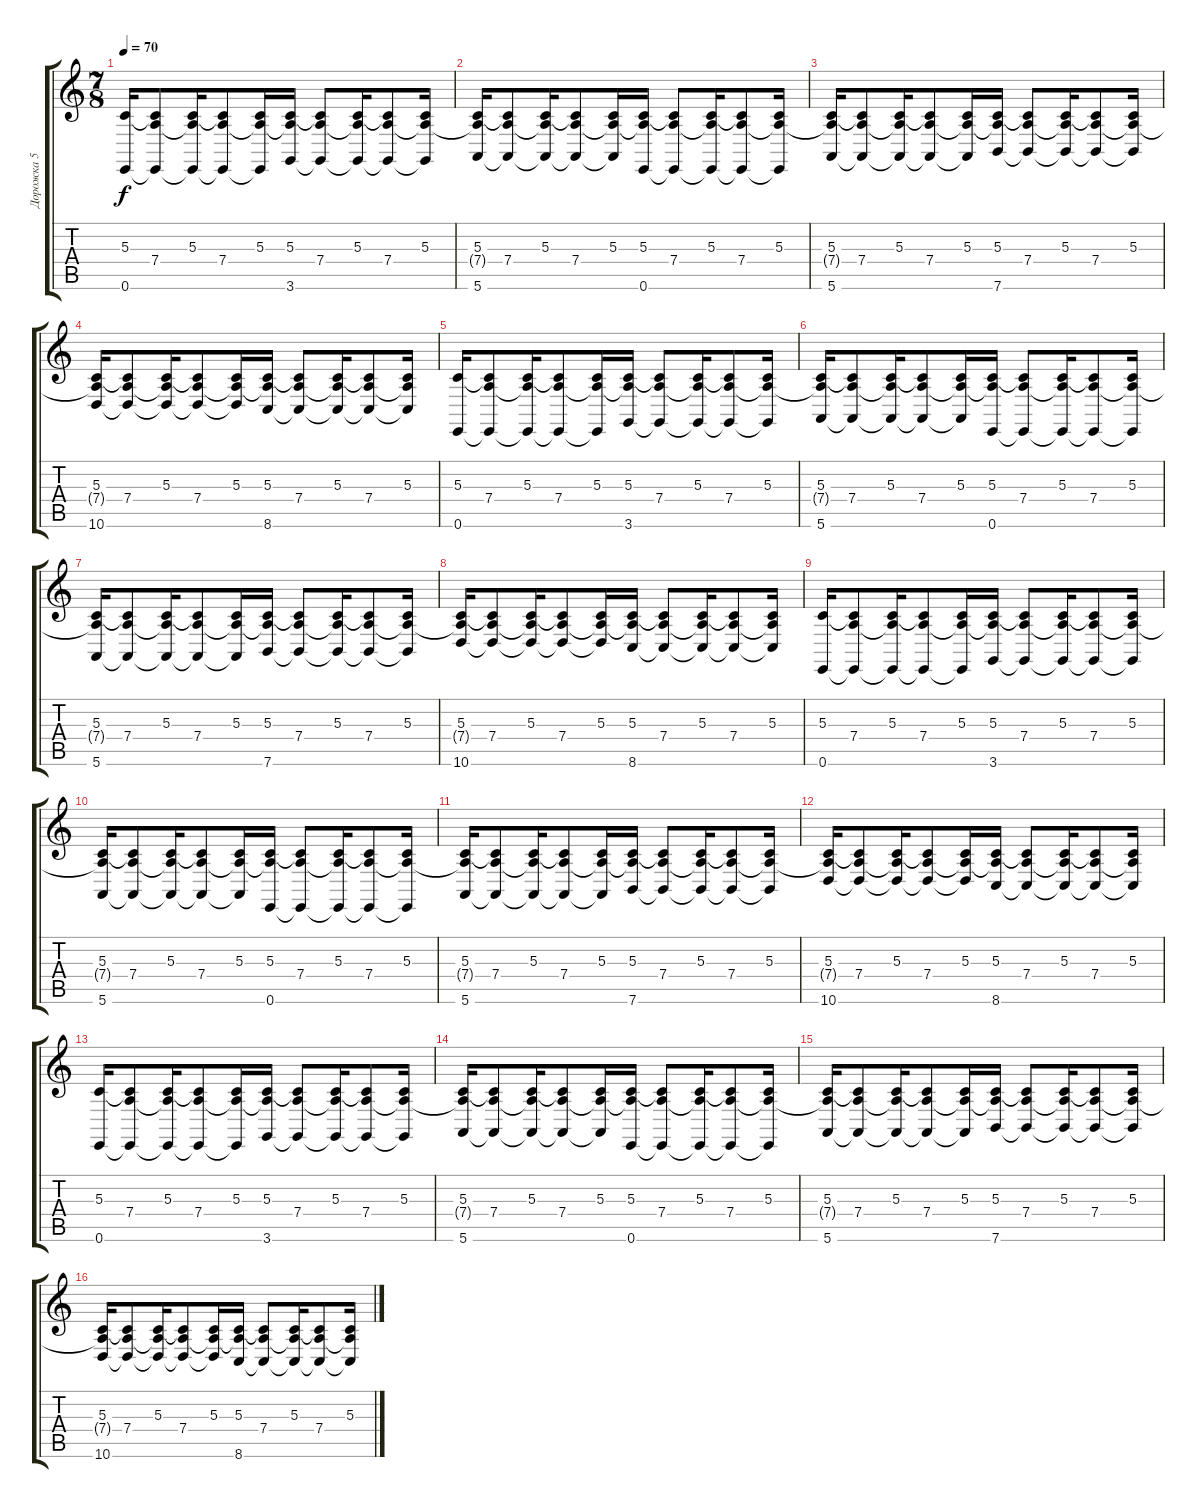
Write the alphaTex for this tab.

\track ("Дорожка 5" "Дорожка 5") {instrument brightacousticpiano}
\staff {score tabs}
\tuning (E4 B3 G3 D3 A2 E2) {hide}
\ts (7 8)
\tempo 70
\clef g2
\ks c
(5.3 0.6).16{dy f} (5.3{t} 7.4 0.6{t}).8 (5.3 7.4{t} 0.6{t}).16 (5.3{t} 7.4 0.6{t}).8 (5.3 7.4{t} 0.6{t}).16 (5.3 7.4{t} 3.6).16 (5.3{t} 7.4 3.6{t}).8 (5.3 7.4{t} 3.6{t}).16 (5.3{t} 7.4 3.6{t}).8 (5.3 7.4{t} 3.6{t}).16 |
(5.3 7.4{t} 5.6).16 (5.3{t} 7.4 5.6{t}).8 (5.3 7.4{t} 5.6{t}).16 (5.3{t} 7.4 5.6{t}).8 (5.3 7.4{t} 5.6{t}).16 (5.3 7.4{t} 0.6).16 (5.3{t} 7.4 0.6{t}).8 (5.3 7.4{t} 0.6{t}).16 (5.3{t} 7.4 0.6{t}).8 (5.3 7.4{t} 0.6{t}).16 |
(5.3 7.4{t} 5.6).16 (5.3{t} 7.4 5.6{t}).8 (5.3 7.4{t} 5.6{t}).16 (5.3{t} 7.4 5.6{t}).8 (5.3 7.4{t} 5.6{t}).16 (5.3 7.4{t} 7.6).16 (5.3{t} 7.4 7.6{t}).8 (5.3 7.4{t} 7.6{t}).16 (5.3{t} 7.4 7.6{t}).8 (5.3 7.4{t} 7.6{t}).16 |
(5.3 7.4{t} 10.6).16 (5.3{t} 7.4 10.6{t}).8 (5.3 7.4{t} 10.6{t}).16 (5.3{t} 7.4 10.6{t}).8 (5.3 7.4{t} 10.6{t}).16 (5.3 7.4{t} 8.6).16 (5.3{t} 7.4 8.6{t}).8 (5.3 7.4{t} 8.6{t}).16 (5.3{t} 7.4 8.6{t}).8 (5.3 7.4{t} 8.6{t}).16 |
(5.3 0.6).16{volume 9} (5.3{t} 7.4 0.6{t}).8 (5.3 7.4{t} 0.6{t}).16 (5.3{t} 7.4 0.6{t}).8 (5.3 7.4{t} 0.6{t}).16 (5.3 7.4{t} 3.6).16 (5.3{t} 7.4 3.6{t}).8 (5.3 7.4{t} 3.6{t}).16 (5.3{t} 7.4 3.6{t}).8 (5.3 7.4{t} 3.6{t}).16 |
(5.3 7.4{t} 5.6).16 (5.3{t} 7.4 5.6{t}).8 (5.3 7.4{t} 5.6{t}).16 (5.3{t} 7.4 5.6{t}).8 (5.3 7.4{t} 5.6{t}).16 (5.3 7.4{t} 0.6).16 (5.3{t} 7.4 0.6{t}).8 (5.3 7.4{t} 0.6{t}).16 (5.3{t} 7.4 0.6{t}).8 (5.3 7.4{t} 0.6{t}).16 |
(5.3 7.4{t} 5.6).16 (5.3{t} 7.4 5.6{t}).8 (5.3 7.4{t} 5.6{t}).16 (5.3{t} 7.4 5.6{t}).8 (5.3 7.4{t} 5.6{t}).16 (5.3 7.4{t} 7.6).16 (5.3{t} 7.4 7.6{t}).8 (5.3 7.4{t} 7.6{t}).16 (5.3{t} 7.4 7.6{t}).8 (5.3 7.4{t} 7.6{t}).16 |
(5.3 7.4{t} 10.6).16 (5.3{t} 7.4 10.6{t}).8 (5.3 7.4{t} 10.6{t}).16 (5.3{t} 7.4 10.6{t}).8 (5.3 7.4{t} 10.6{t}).16 (5.3 7.4{t} 8.6).16 (5.3{t} 7.4 8.6{t}).8 (5.3 7.4{t} 8.6{t}).16 (5.3{t} 7.4 8.6{t}).8 (5.3 7.4{t} 8.6{t}).16 |
(5.3 0.6).16{volume 4} (5.3{t} 7.4 0.6{t}).8 (5.3 7.4{t} 0.6{t}).16 (5.3{t} 7.4 0.6{t}).8 (5.3 7.4{t} 0.6{t}).16 (5.3 7.4{t} 3.6).16 (5.3{t} 7.4 3.6{t}).8 (5.3 7.4{t} 3.6{t}).16 (5.3{t} 7.4 3.6{t}).8 (5.3 7.4{t} 3.6{t}).16 |
(5.3 7.4{t} 5.6).16 (5.3{t} 7.4 5.6{t}).8 (5.3 7.4{t} 5.6{t}).16 (5.3{t} 7.4 5.6{t}).8 (5.3 7.4{t} 5.6{t}).16 (5.3 7.4{t} 0.6).16 (5.3{t} 7.4 0.6{t}).8 (5.3 7.4{t} 0.6{t}).16 (5.3{t} 7.4 0.6{t}).8 (5.3 7.4{t} 0.6{t}).16 |
(5.3 7.4{t} 5.6).16 (5.3{t} 7.4 5.6{t}).8 (5.3 7.4{t} 5.6{t}).16 (5.3{t} 7.4 5.6{t}).8 (5.3 7.4{t} 5.6{t}).16 (5.3 7.4{t} 7.6).16 (5.3{t} 7.4 7.6{t}).8 (5.3 7.4{t} 7.6{t}).16 (5.3{t} 7.4 7.6{t}).8 (5.3 7.4{t} 7.6{t}).16 |
(5.3 7.4{t} 10.6).16 (5.3{t} 7.4 10.6{t}).8 (5.3 7.4{t} 10.6{t}).16 (5.3{t} 7.4 10.6{t}).8 (5.3 7.4{t} 10.6{t}).16 (5.3 7.4{t} 8.6).16 (5.3{t} 7.4 8.6{t}).8 (5.3 7.4{t} 8.6{t}).16 (5.3{t} 7.4 8.6{t}).8 (5.3 7.4{t} 8.6{t}).16 |
(5.3 0.6).16{volume 0} (5.3{t} 7.4 0.6{t}).8 (5.3 7.4{t} 0.6{t}).16 (5.3{t} 7.4 0.6{t}).8 (5.3 7.4{t} 0.6{t}).16 (5.3 7.4{t} 3.6).16 (5.3{t} 7.4 3.6{t}).8 (5.3 7.4{t} 3.6{t}).16 (5.3{t} 7.4 3.6{t}).8 (5.3 7.4{t} 3.6{t}).16 |
(5.3 7.4{t} 5.6).16 (5.3{t} 7.4 5.6{t}).8 (5.3 7.4{t} 5.6{t}).16 (5.3{t} 7.4 5.6{t}).8 (5.3 7.4{t} 5.6{t}).16 (5.3 7.4{t} 0.6).16 (5.3{t} 7.4 0.6{t}).8 (5.3 7.4{t} 0.6{t}).16 (5.3{t} 7.4 0.6{t}).8 (5.3 7.4{t} 0.6{t}).16 |
(5.3 7.4{t} 5.6).16 (5.3{t} 7.4 5.6{t}).8 (5.3 7.4{t} 5.6{t}).16 (5.3{t} 7.4 5.6{t}).8 (5.3 7.4{t} 5.6{t}).16 (5.3 7.4{t} 7.6).16 (5.3{t} 7.4 7.6{t}).8 (5.3 7.4{t} 7.6{t}).16 (5.3{t} 7.4 7.6{t}).8 (5.3 7.4{t} 7.6{t}).16 |
(5.3 7.4{t} 10.6).16 (5.3{t} 7.4 10.6{t}).8 (5.3 7.4{t} 10.6{t}).16 (5.3{t} 7.4 10.6{t}).8 (5.3 7.4{t} 10.6{t}).16 (5.3 7.4{t} 8.6).16 (5.3{t} 7.4 8.6{t}).8 (5.3 7.4{t} 8.6{t}).16 (5.3{t} 7.4 8.6{t}).8 (5.3 7.4{t} 8.6{t}).16
